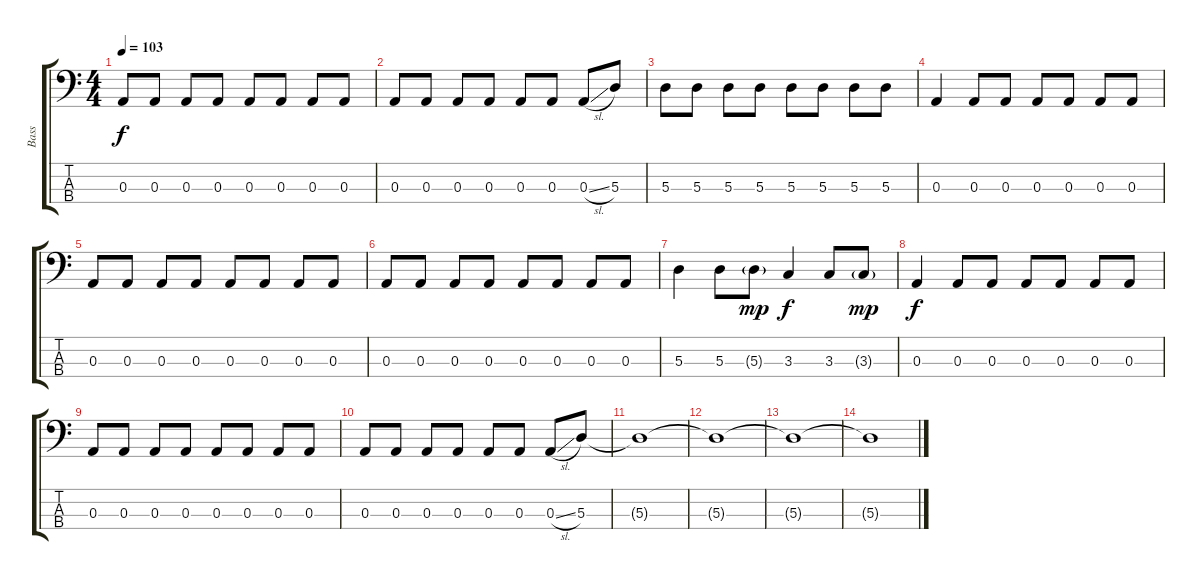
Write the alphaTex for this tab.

\track ("Bass" "Bass") {instrument electricbassfinger}
\staff {score tabs}
\tuning (G2 D2 A1 E1) {hide}
\ts (4 4)
\tempo 103
\clef f4
\ks c
0.3.8{dy f} 0.3.8 0.3.8 0.3.8 0.3.8 0.3.8 0.3.8 0.3.8 |
0.3.8 0.3.8 0.3.8 0.3.8 0.3.8 0.3.8 0.3{sl}.8 5.3.8 |
5.3.8 5.3.8 5.3.8 5.3.8 5.3.8 5.3.8 5.3.8 5.3.8 |
0.3.4 0.3.8 0.3.8 0.3.8 0.3.8 0.3.8 0.3.8 |
0.3.8 0.3.8 0.3.8 0.3.8 0.3.8 0.3.8 0.3.8 0.3.8 |
0.3.8 0.3.8 0.3.8 0.3.8 0.3.8 0.3.8 0.3.8 0.3.8 |
5.3.4 5.3.8 5.3{g}.8{dy mp} 3.3.4{dy f} 3.3.8 3.3{g}.8{dy mp} |
0.3.4{dy f} 0.3.8 0.3.8 0.3.8 0.3.8 0.3.8 0.3.8 |
0.3.8 0.3.8 0.3.8 0.3.8 0.3.8 0.3.8 0.3.8 0.3.8 |
0.3.8 0.3.8 0.3.8 0.3.8 0.3.8 0.3.8 0.3{sl}.8 5.3.8 |
5.3{t}.1 |
5.3{t}.1 |
5.3{t}.1 |
5.3{t}.1
